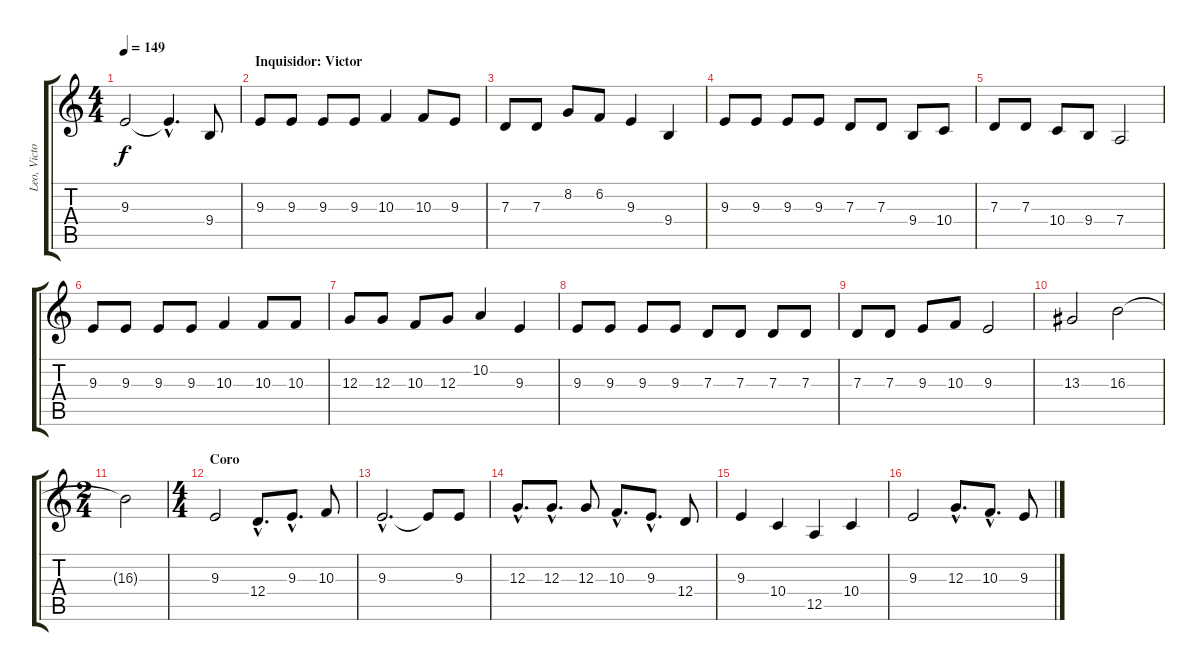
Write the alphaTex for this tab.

\track ("Leo, Victor, Jose y Aurora" "Leo, Victo") {instrument lead1square}
\staff {score tabs}
\tuning (E4 B3 G3 D3 A2 E2) {hide}
\ts (4 4)
\tempo 149
\clef g2
\ks c
9.3.2{dy f} 9.3{hac t}.4{d} 9.4.8 |
\section ("" "Inquisidor: Victor")
9.3.8 9.3.8 9.3.8 9.3.8 10.3.4 10.3.8 9.3.8 |
7.3.8 7.3.8 8.2.8 6.2.8 9.3.4 9.4.4 |
9.3.8 9.3.8 9.3.8 9.3.8 7.3.8 7.3.8 9.4.8 10.4.8 |
7.3.8 7.3.8 10.4.8 9.4.8 7.4.2 |
9.3.8 9.3.8 9.3.8 9.3.8 10.3.4 10.3.8 10.3.8 |
12.3.8 12.3.8 10.3.8 12.3.8 10.2.4 9.3.4 |
9.3.8 9.3.8 9.3.8 9.3.8 7.3.8 7.3.8 7.3.8 7.3.8 |
7.3.8 7.3.8 9.3.8 10.3.8 9.3.2 |
13.3.2 16.3.2 |
\ts (2 4)
16.3{t}.2 |
\ts (4 4)
\section ("" "Coro")
9.3.2 12.4{hac}.8{d} 9.3{hac}.8{d} 10.3.8 |
9.3{hac}.2{d} 9.3{t}.8 9.3.8 |
12.3{hac}.8{d} 12.3{hac}.8{d} 12.3.8 10.3{hac}.8{d} 9.3{hac}.8{d} 12.4.8 |
9.3.4 10.4.4 12.5.4 10.4.4 |
9.3.2 12.3{hac}.8{d} 10.3{hac}.8{d} 9.3.8
